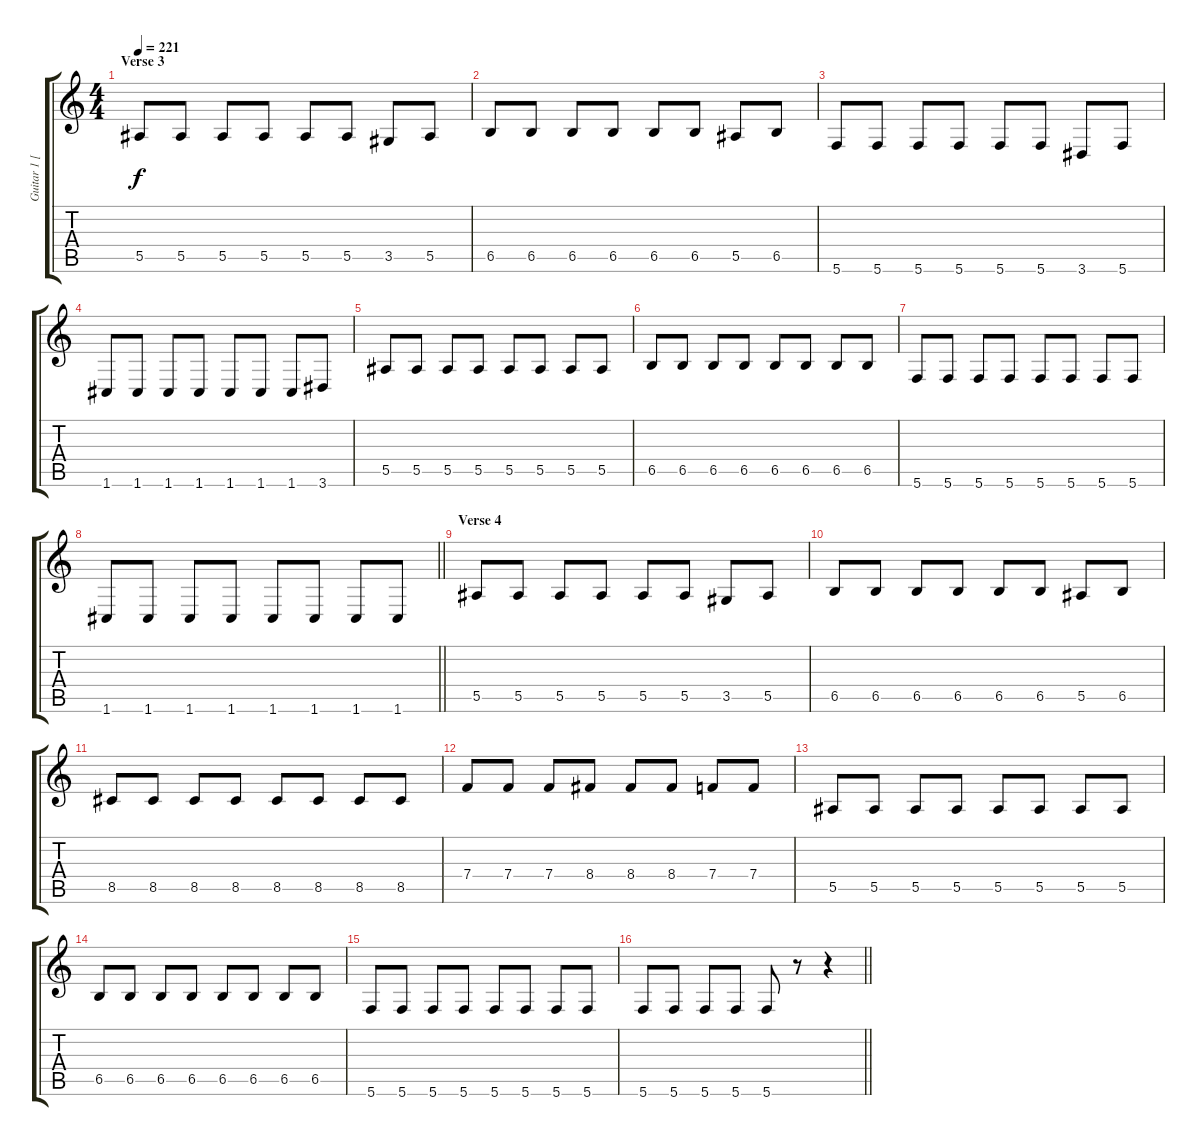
\track ("Guitar 1 [Josh Homme]" "Guitar 1 [") {instrument distortionguitar}
\staff {score tabs}
\tuning (C4 G3 Eb3 Bb2 F2 C2) {hide}
\ts (4 4)
\section ("" "Verse 3")
\tempo 221
\clef g2
\ks c
5.5.8{dy f} 5.5.8 5.5.8 5.5.8 5.5.8 5.5.8 3.5.8 5.5.8 |
6.5.8 6.5.8 6.5.8 6.5.8 6.5.8 6.5.8 5.5.8 6.5.8 |
5.6.8 5.6.8 5.6.8 5.6.8 5.6.8 5.6.8 3.6.8 5.6.8 |
1.6.8 1.6.8 1.6.8 1.6.8 1.6.8 1.6.8 1.6.8 3.6.8 |
5.5.8 5.5.8 5.5.8 5.5.8 5.5.8 5.5.8 5.5.8 5.5.8 |
6.5.8 6.5.8 6.5.8 6.5.8 6.5.8 6.5.8 6.5.8 6.5.8 |
5.6.8 5.6.8 5.6.8 5.6.8 5.6.8 5.6.8 5.6.8 5.6.8 |
\barLineRight lightlight
1.6.8 1.6.8 1.6.8 1.6.8 1.6.8 1.6.8 1.6.8 1.6.8 |
\section ("" "Verse 4")
5.5.8 5.5.8 5.5.8 5.5.8 5.5.8 5.5.8 3.5.8 5.5.8 |
6.5.8 6.5.8 6.5.8 6.5.8 6.5.8 6.5.8 5.5.8 6.5.8 |
8.5.8 8.5.8 8.5.8 8.5.8 8.5.8 8.5.8 8.5.8 8.5.8 |
7.4.8 7.4.8 7.4.8 8.4.8 8.4.8 8.4.8 7.4.8 7.4.8 |
5.5.8 5.5.8 5.5.8 5.5.8 5.5.8 5.5.8 5.5.8 5.5.8 |
6.5.8 6.5.8 6.5.8 6.5.8 6.5.8 6.5.8 6.5.8 6.5.8 |
5.6.8 5.6.8 5.6.8 5.6.8 5.6.8 5.6.8 5.6.8 5.6.8 |
\barLineRight lightlight
5.6.8 5.6.8 5.6.8 5.6.8 5.6.8 r.8 r.4
